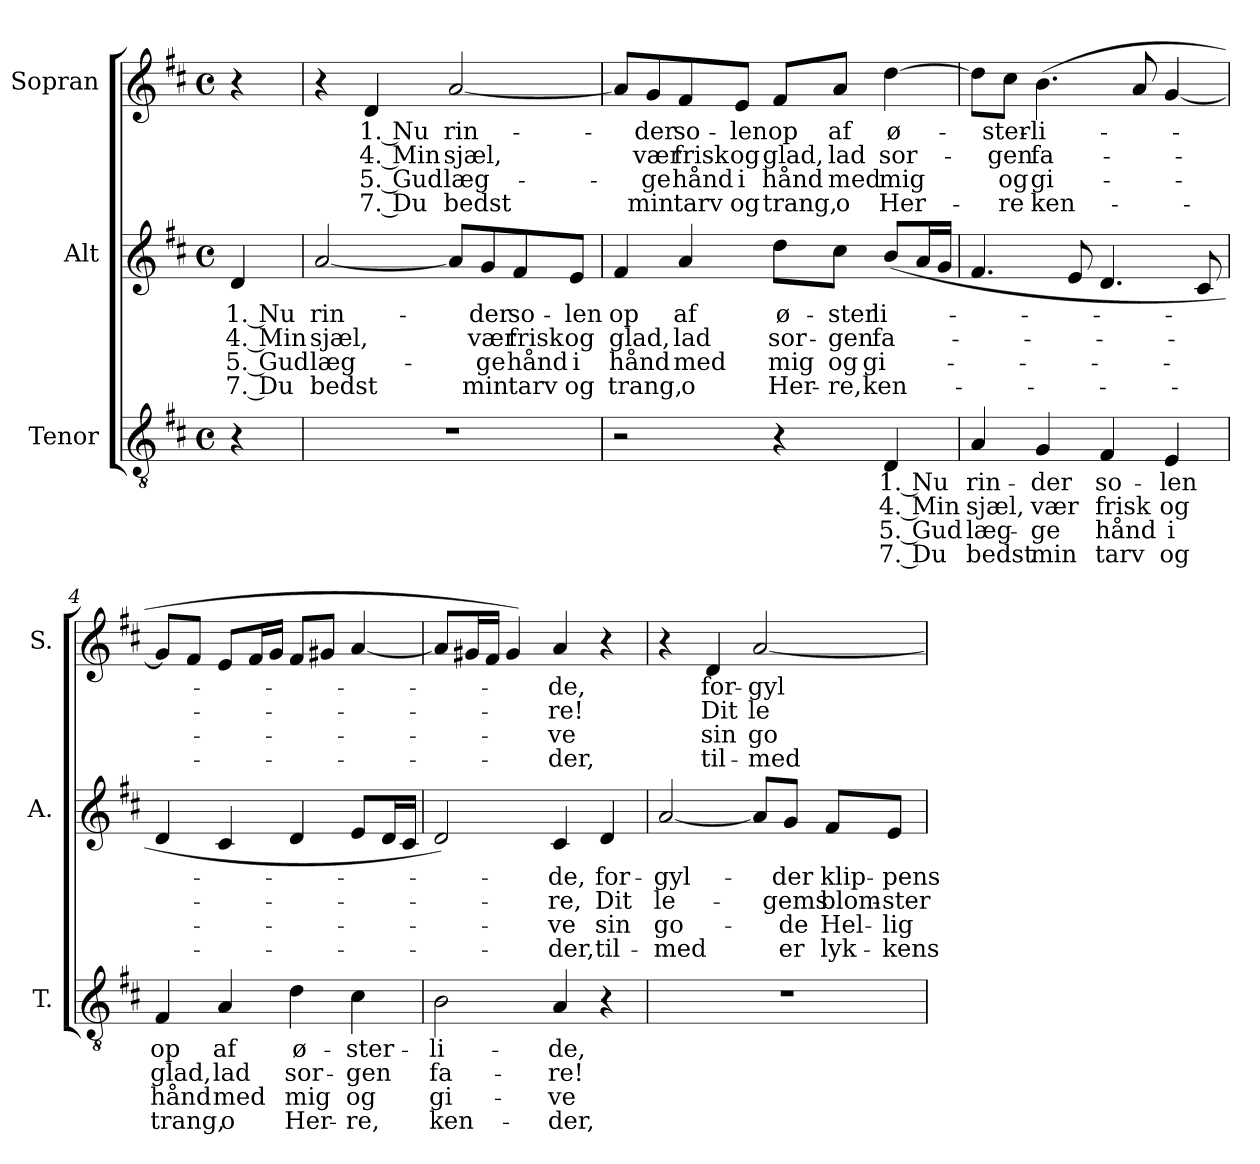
**kern	**text	**text	**text	**text	**kern	**text	**text	**text	**text	**kern	**text	**text	**text	**text
*part3	*part3	*part3	*part3	*part3	*part2	*part2	*part2	*part2	*part2	*part1	*part1	*part1	*part1	*part1
*staff3	*staff3	*staff3	*staff3	*staff3	*staff2	*staff2	*staff2	*staff2	*staff2	*staff1	*staff1	*staff1	*staff1	*staff1
*I"Tenor	*	*	*	*	*I"Alt	*	*	*	*	*I"Sopran	*	*	*	*
*I'T.	*	*	*	*	*I'A.	*	*	*	*	*I'S.	*	*	*	*
*clefGv2	*	*	*	*	*clefG2	*	*	*	*	*clefG2	*	*	*	*
*k[f#c#]	*	*	*	*	*k[f#c#]	*	*	*	*	*k[f#c#]	*	*	*	*
*M4/4	*	*	*	*	*M4/4	*	*	*	*	*M4/4	*	*	*	*
*met(c)	*	*	*	*	*met(c)	*	*	*	*	*met(c)	*	*	*	*
*MM80	*	*	*	*	*MM80	*	*	*	*	*MM80	*	*	*	*
=	=	=	=	=	=	=	=	=	=	=	=	=	=	=
!	!	!	!	!	!	!LO:LY:b	!LO:LY:b	!LO:LY:b	!LO:LY:b	!	!	!	!	!
4r	.	.	.	.	4d/	1. Nu	4. Min	5. Gud	7. Du	4r	.	.	.	.
=1	=1	=1	=1	=1	=1	=1	=1	=1	=1	=1	=1	=1	=1	=1
!	!	!	!	!	!	!LO:LY:b	!LO:LY:b	!LO:LY:b	!LO:LY:b	!	!	!	!	!
1r	.	.	.	.	[2a/	rin-	sjæl,	læg-	bedst	4r	.	.	.	.
!	!	!	!	!	!	!	!	!	!	!	!LO:LY:b	!LO:LY:b	!LO:LY:b	!LO:LY:b
.	.	.	.	.	.	.	.	.	.	4d/	1. Nu	4. Min	5. Gud	7. Du
!	!	!	!	!	!	!	!	!	!	!	!LO:LY:b	!LO:LY:b	!LO:LY:b	!LO:LY:b
.	.	.	.	.	8a/L]	.	.	.	.	[2a/	rin-	sjæl,	læg-	bedst
!	!	!	!	!	!	!LO:LY:b	!LO:LY:b	!LO:LY:b	!LO:LY:b	!	!	!	!	!
.	.	.	.	.	8g/	-der	vær	-ge	min	.	.	.	.	.
!	!	!	!	!	!	!LO:LY:b	!LO:LY:b	!LO:LY:b	!LO:LY:b	!	!	!	!	!
.	.	.	.	.	8f#/	so-	frisk	hånd	tarv	.	.	.	.	.
!	!	!	!	!	!	!LO:LY:b	!LO:LY:b	!LO:LY:b	!LO:LY:b	!	!	!	!	!
.	.	.	.	.	8e/J	-len	og	i	og	.	.	.	.	.
=2	=2	=2	=2	=2	=2	=2	=2	=2	=2	=2	=2	=2	=2	=2
!	!	!	!	!	!	!LO:LY:b	!LO:LY:b	!LO:LY:b	!LO:LY:b	!	!	!	!	!
2r	.	.	.	.	4f#/	op	glad,	hånd	trang,	8a/L]	.	.	.	.
!	!	!	!	!	!	!	!	!	!	!	!LO:LY:b	!LO:LY:b	!LO:LY:b	!LO:LY:b
.	.	.	.	.	.	.	.	.	.	8g/	-der	vær	-ge	min
!	!	!	!	!	!	!LO:LY:b	!LO:LY:b	!LO:LY:b	!LO:LY:b	!	!LO:LY:b	!LO:LY:b	!LO:LY:b	!LO:LY:b
.	.	.	.	.	4a/	af	lad	med	o	8f#/	so-	frisk	hånd	tarv
!	!	!	!	!	!	!	!	!	!	!	!LO:LY:b	!LO:LY:b	!LO:LY:b	!LO:LY:b
.	.	.	.	.	.	.	.	.	.	8e/J	-len	og	i	og
!	!	!	!	!	!	!LO:LY:b	!LO:LY:b	!LO:LY:b	!LO:LY:b	!	!LO:LY:b	!LO:LY:b	!LO:LY:b	!LO:LY:b
4r	.	.	.	.	8dd\L	ø-	sor-	mig	Her-	8f#/L	op	glad,	hånd	trang,
!	!	!	!	!	!	!LO:LY:b	!LO:LY:b	!LO:LY:b	!LO:LY:b	!	!LO:LY:b	!LO:LY:b	!LO:LY:b	!LO:LY:b
.	.	.	.	.	8cc#\J	-ster	-gen	og	-re,	8a/J	af	lad	med	o
!	!LO:LY:b	!LO:LY:b	!LO:LY:b	!LO:LY:b	!	!LO:LY:b	!LO:LY:b	!LO:LY:b	!LO:LY:b	!	!LO:LY:b	!LO:LY:b	!LO:LY:b	!LO:LY:b
4D/	1. Nu	4. Min	5. Gud	7. Du	(>8b/L	li-	fa-	gi-	ken-	[4dd\	ø-	sor-	mig	Her-
.	.	.	.	.	16a/L	.	.	.	.	.	.	.	.	.
.	.	.	.	.	16g/JJ	.	.	.	.	.	.	.	.	.
=3	=3	=3	=3	=3	=3	=3	=3	=3	=3	=3	=3	=3	=3	=3
!	!LO:LY:b	!LO:LY:b	!LO:LY:b	!LO:LY:b	!	!	!	!	!	!	!	!	!	!
4A/	rin-	sjæl,	læg-	bedst	4.f#/	.	.	.	.	8dd\L]	.	.	.	.
!	!	!	!	!	!	!	!	!	!	!	!LO:LY:b	!LO:LY:b	!LO:LY:b	!LO:LY:b
.	.	.	.	.	.	.	.	.	.	8cc#\J	-ster-	-gen	og	-re
!	!LO:LY:b	!LO:LY:b	!LO:LY:b	!LO:LY:b	!	!	!	!	!	!	!LO:LY:b	!LO:LY:b	!LO:LY:b	!LO:LY:b
4G/	-der	vær	-ge	min	.	.	.	.	.	(<4.b\	-li-	fa-	gi-	ken-
.	.	.	.	.	8e/	.	.	.	.	.	.	.	.	.
!	!LO:LY:b	!LO:LY:b	!LO:LY:b	!LO:LY:b	!	!	!	!	!	!	!	!	!	!
4F#/	so-	frisk	hånd	tarv	4.d/	.	.	.	.	.	.	.	.	.
.	.	.	.	.	.	.	.	.	.	8a/	.	.	.	.
!	!LO:LY:b	!LO:LY:b	!LO:LY:b	!LO:LY:b	!	!	!	!	!	!	!	!	!	!
4E/	-len	og	i	og	.	.	.	.	.	[4g/	.	.	.	.
.	.	.	.	.	8c#/	.	.	.	.	.	.	.	.	.
=4	=4	=4	=4	=4	=4	=4	=4	=4	=4	=4	=4	=4	=4	=4
!	!LO:LY:b	!LO:LY:b	!LO:LY:b	!LO:LY:b	!	!	!	!	!	!	!	!	!	!
4F#/	op	glad,	hånd	trang,	4d/	.	.	.	.	8g/L]	.	.	.	.
.	.	.	.	.	.	.	.	.	.	8f#/J	.	.	.	.
!	!LO:LY:b	!LO:LY:b	!LO:LY:b	!LO:LY:b	!	!	!	!	!	!	!	!	!	!
4A/	af	lad	med	o	4c#/	.	.	.	.	8e/L	.	.	.	.
.	.	.	.	.	.	.	.	.	.	16f#/L	.	.	.	.
.	.	.	.	.	.	.	.	.	.	16g/JJ	.	.	.	.
!	!LO:LY:b	!LO:LY:b	!LO:LY:b	!LO:LY:b	!	!	!	!	!	!	!	!	!	!
4d\	ø-	sor-	mig	Her-	4d/	.	.	.	.	8f#/L	.	.	.	.
.	.	.	.	.	.	.	.	.	.	8g#X/J	.	.	.	.
!	!LO:LY:b	!LO:LY:b	!LO:LY:b	!LO:LY:b	!	!	!	!	!	!	!	!	!	!
4c#\	-ster-	-gen	og	-re,	8e/L	.	.	.	.	[4a/	.	.	.	.
.	.	.	.	.	16d/L	.	.	.	.	.	.	.	.	.
.	.	.	.	.	16c#/JJ	.	.	.	.	.	.	.	.	.
!!LO:LB:g=z
=5	=5	=5	=5	=5	=5	=5	=5	=5	=5	=5	=5	=5	=5	=5
!	!LO:LY:b	!LO:LY:b	!LO:LY:b	!LO:LY:b	!	!	!	!	!	!	!	!	!	!
2B\	-li-	fa-	gi-	ken-	2d/)	.	.	.	.	8a/L]	.	.	.	.
.	.	.	.	.	.	.	.	.	.	16g#X/L	.	.	.	.
.	.	.	.	.	.	.	.	.	.	16f#/JJ	.	.	.	.
.	.	.	.	.	.	.	.	.	.	4g#/)	.	.	.	.
!	!LO:LY:b	!LO:LY:b	!LO:LY:b	!LO:LY:b	!	!LO:LY:b	!LO:LY:b	!LO:LY:b	!LO:LY:b	!	!LO:LY:b	!LO:LY:b	!LO:LY:b	!LO:LY:b
4A/	-de,	-re!	-ve	-der,	4c#/	-de,	re,	-ve	-der,	4a/	-de,	-re!	-ve	-der,
!	!	!	!	!	!	!LO:LY:b	!LO:LY:b	!LO:LY:b	!LO:LY:b	!	!	!	!	!
4r	.	.	.	.	4d/	for-	Dit	sin	til-	4r	.	.	.	.
=6	=6	=6	=6	=6	=6	=6	=6	=6	=6	=6	=6	=6	=6	=6
!	!	!	!	!	!	!LO:LY:b	!LO:LY:b	!LO:LY:b	!LO:LY:b	!	!	!	!	!
1r	.	.	.	.	[2a/	-gyl-	le-	go-	-med	4r	.	.	.	.
!	!	!	!	!	!	!	!	!	!	!	!LO:LY:b	!LO:LY:b	!LO:LY:b	!LO:LY:b
.	.	.	.	.	.	.	.	.	.	4d/	for-	Dit	sin	til-
!	!	!	!	!	!	!	!	!	!	!	!LO:LY:b	!LO:LY:b	!LO:LY:b	!LO:LY:b
.	.	.	.	.	8a/L]	.	.	.	.	[2a/	-gyl-	le-	go-	-med
!	!	!	!	!	!	!LO:LY:b	!LO:LY:b	!LO:LY:b	!LO:LY:b	!	!	!	!	!
.	.	.	.	.	8g/J	-der	-gems	-de	er	.	.	.	.	.
!	!	!	!	!	!	!LO:LY:b	!LO:LY:b	!LO:LY:b	!LO:LY:b	!	!	!	!	!
.	.	.	.	.	8f#/L	klip-	blom-	Hel-	lyk-	.	.	.	.	.
!	!	!	!	!	!	!LO:LY:b	!LO:LY:b	!LO:LY:b	!LO:LY:b	!	!	!	!	!
.	.	.	.	.	8e/J	-pens	-ster-	-lig-	-kens	.	.	.	.	.
=	=	=	=	=	=	=	=	=	=	=	=	=	=	=
*-	*-	*-	*-	*-	*-	*-	*-	*-	*-	*-	*-	*-	*-	*-
